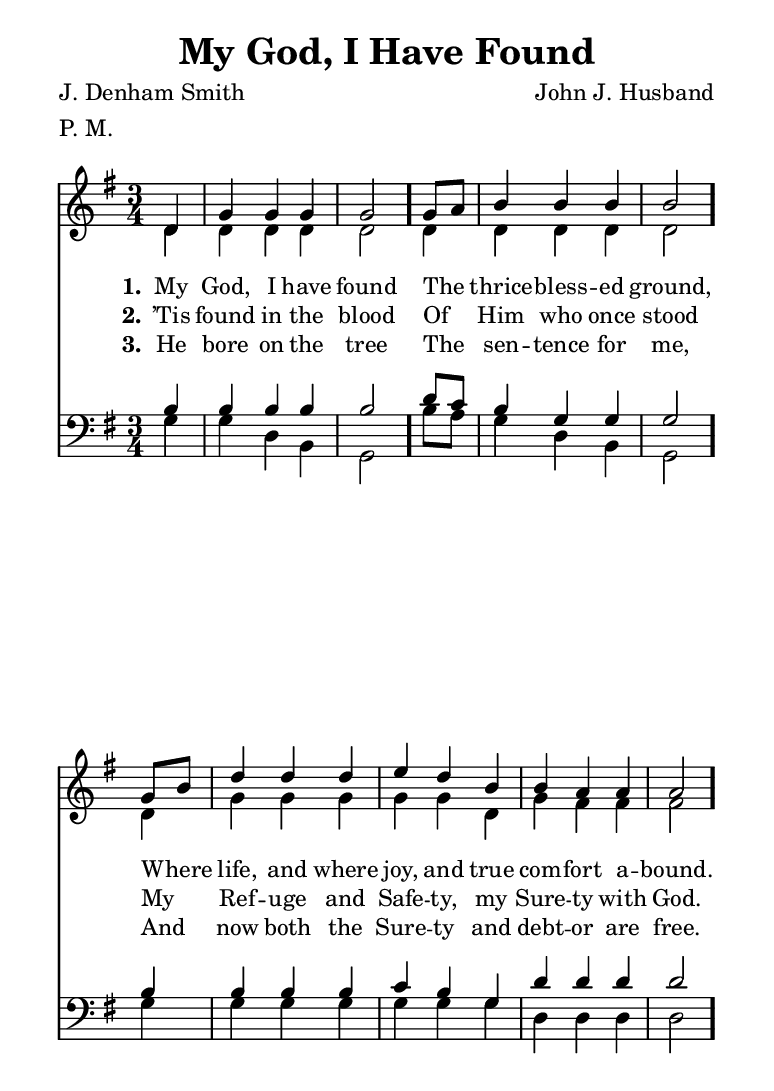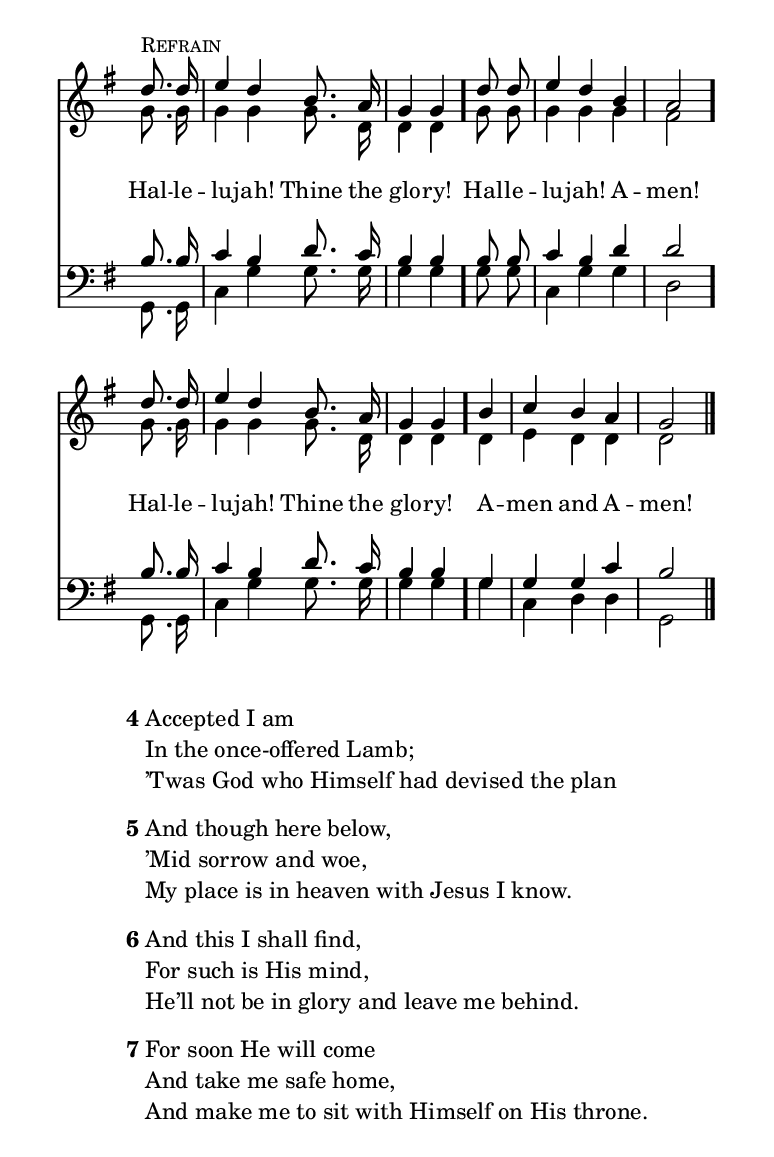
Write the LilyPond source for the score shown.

\include "common/global.ily"
\paper {
  \include "common/paper.ily"
  ragged-last-bottom = ##t
}

\header{
  hymnnumber = "242"
  title = "My God, I Have Found"
  tunename = ""
  meter = "P. M."
  poet = "J. Denham Smith"
  composer = "John J. Husband"
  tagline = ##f
}

global = {
  \include "common/overrides.ily"
  \override Staff.TimeSignature.style = #'()
  \time 3/4
  \override Score.MetronomeMark.transparent = ##t % hide all fermata changes too
  \tempo 4=100
  \key g \major
  \partial 4
  \autoBeamOff
}

notesSoprano = {
\global
\relative c' {

  d4 | g g g | g2
  g8[ a] | b4 b b | b2
  g8[ b] | d4 d d | e d b | b a a | a2

  << s^\markup { \small \caps "Refrain" }
  { d8. d16 | e4 d b8. a16 | g4 g } >>
  d'8 d | e4 d b | a2
  d8. d16 | e4 d b8. a16 | g4 g
  b4 | c b a | g2

  \bar "|."

}
}

notesAlto = {
\global
\relative e' {

  d4 | d d d | d2
  d4 | d d d | d2
  d4 | g g g | g g d | g fis fis | fis2

  g8. g16 | g4 g g8. d16 | d4 d
  g8 g | g4 g g | fis2
  g8. g16 | g4 g g8. d16 | d4 d
  d4 | e d d | d2

}
}

notesTenor = {
\global
\relative a {

  b4 | b b b | b2
  d8[ c] | b4 g g | g2
  b4 | b b b | c b g | d' d d | d2

  b8. b16 | c4 b d8. c16 | b4 b
  b8 b | c4 b d | d2
  b8. b16 | c4 b d8. c16 | b4 b
  g4 | g g c4 | b2

}
}

notesBass = {
\global
\relative f {

  g4 | g d b | g2
  b'8[ a] | g4 d b | g2
  g'4 | g g g | g g g | d d d | d2

  g,8. g16 | c4 g' g8. g16 | g4 g
  g8 g | c,4 g' g | d2
  g,8. g16 | c4 g' g8. g16 | g4 g
  g4 | c, d d | g,2

}
}

Refrain = \lyricmode {

Hal -- le -- lu -- jah! Thine the glo -- ry! \bar "."
Hal -- le -- lu -- jah! A -- men! \bar "."
Hal -- le -- lu -- jah! Thine the glo -- ry! \bar "."
A -- men and A -- men! \bar "."

}

wordsA = \lyricmode {
\set stanza = "1."

My God, I have found \bar "."
The thrice -- bless -- ed ground, \bar "."
Where life, and where joy, and true com -- fort a -- bound. \bar "."

}

wordsB = \lyricmode {
\set stanza = "2."

’Tis found in the blood
Of Him who once stood
My Ref -- uge and Safe -- ty, my Sure -- ty with God.

\Refrain

}

wordsC = \lyricmode {
\set stanza = "3."

He bore on the tree
The sen -- tence for me,
And now both the Sure -- ty and debt -- or are free.

}

wordsD = \markuplist {

\line { Accepted I am }
\line { In the once-offered Lamb; }
\line { ’Twas God who Himself had devised the plan }

}

wordsE = \markuplist {

\line { And though here below, }
\line { ’Mid sorrow and woe, }
\line { My place is in heaven with Jesus I know. }

}

wordsF = \markuplist {

\line { And this I shall find, }
\line { For such is His mind, }
\line { He’ll not be in glory and leave me behind. }

}

wordsG = \markuplist {

\line { For soon He will come }
\line { And take me safe home, }
\line { And make me to sit with Himself on His throne. }

}

\score {
  \context ChoirStaff <<
    \context Staff = upper <<
      \set ChoirStaff.systemStartDelimiter = #'SystemStartBar
      \context Voice  = sopranos { \voiceOne << \notesSoprano >> }
      \context Voice  = altos { \voiceTwo << \notesAlto >> }
      \context Lyrics = one   \lyricsto sopranos \wordsA
      \context Lyrics = two   \lyricsto sopranos \wordsB
      \context Lyrics = three \lyricsto sopranos \wordsC
    >>
    \context Staff = men <<
      \clef bass
      \context Voice  = tenors { \voiceOne << \notesTenor >> }
      \context Voice  = basses { \voiceTwo << \notesBass >> }
    >>
  >>
  \layout {
    \include "common/layout.ily"
  }
  \midi{
    \include "common/midi.ily"
  }
}

\noPageBreak

\markup { \fill-line { \column {
  \line{ \bold 4 \column { \wordsD } } \combine \null \vspace #0.4
  \line{ \bold 5 \column { \wordsE } } \combine \null \vspace #0.4
  \line{ \bold 6 \column { \wordsF } } \combine \null \vspace #0.4
  \line{ \bold 7 \column { \wordsG } } \combine \null \vspace #0.4
} } }

\version "2.18.2"  % necessary for upgrading to future LilyPond versions.

% vi:set et ts=2 sw=2 ai nocindent syntax=lilypond:
